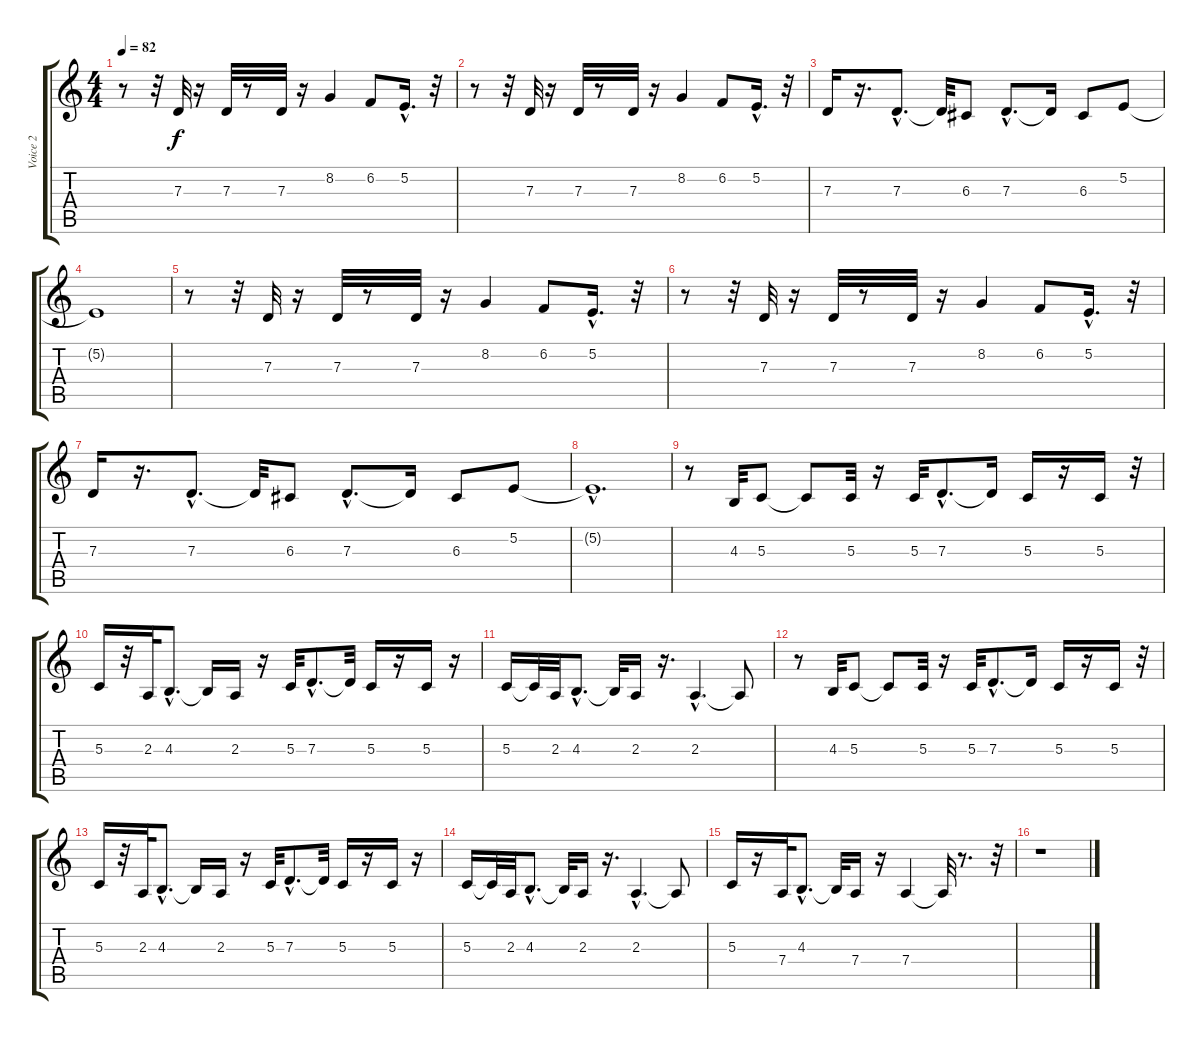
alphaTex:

\track ("Voice 2 " "Voice 2 ") {instrument vibraphone}
\staff {score tabs}
\tuning (E4 B3 G3 D3 A2 E2) {hide}
\ts (4 4)
\tempo 82
\clef g2
\ks c
r.8{dy f} r.32 7.3.32 r.16 7.3.32 r.8 7.3.32 r.16 8.2.4 6.2.8 5.2{hac}.16{d} r.32 |
r.8 r.32 7.3.32 r.16 7.3.32 r.8 7.3.32 r.16 8.2.4 6.2.8 5.2{hac}.16{d} r.32 |
7.3.16 r.16{d} 7.3{hac}.8{d} 7.3{t}.32 6.3.8 7.3{hac}.8{d} 7.3{t}.16 6.3.8 5.2.8 |
5.2{t}.1 |
r.8 r.32 7.3.32 r.16 7.3.32 r.8 7.3.32 r.16 8.2.4 6.2.8 5.2{hac}.16{d} r.32 |
r.8 r.32 7.3.32 r.16 7.3.32 r.8 7.3.32 r.16 8.2.4 6.2.8 5.2{hac}.16{d} r.32 |
7.3.16 r.16{d} 7.3{hac}.8{d} 7.3{t}.32 6.3.8 7.3{hac}.8{d} 7.3{t}.16 6.3.8 5.2.8 |
5.2{hac t}.1{d} |
r.8 4.3.32 5.3.8 5.3{t}.8 5.3.32 r.16 5.3.32 7.3{hac}.8{d} 7.3{t}.16 5.3.16 r.16 5.3.16 r.32 |
5.3.16 r.32 2.3.32 4.3{hac}.8{d} 4.3{t}.16 2.3.16 r.16 5.3.32 7.3{hac}.8{d} 7.3{t}.32 5.3.16 r.16 5.3.16 r.16 |
5.3.16 5.3{t}.32 2.3.32 4.3{hac}.8{d} 4.3{t}.32 2.3.16 r.16{d} 2.3{hac}.4{d} 2.3{t}.8 |
r.8 4.3.32 5.3.8 5.3{t}.8 5.3.32 r.16 5.3.32 7.3{hac}.8{d} 7.3{t}.16 5.3.16 r.16 5.3.16 r.32 |
5.3.16 r.32 2.3.32 4.3{hac}.8{d} 4.3{t}.16 2.3.16 r.16 5.3.32 7.3{hac}.8{d} 7.3{t}.32 5.3.16 r.16 5.3.16 r.16 |
5.3.16 5.3{t}.32 2.3.32 4.3{hac}.8{d} 4.3{t}.32 2.3.16 r.16{d} 2.3{hac}.4{d} 2.3{t}.8 |
5.3.16 r.16 7.4.32 4.3{hac}.8{d} 4.3{t}.32 7.4.16 r.16 7.4.4 7.4{t}.32 r.8{d} r.32 |
r.1
